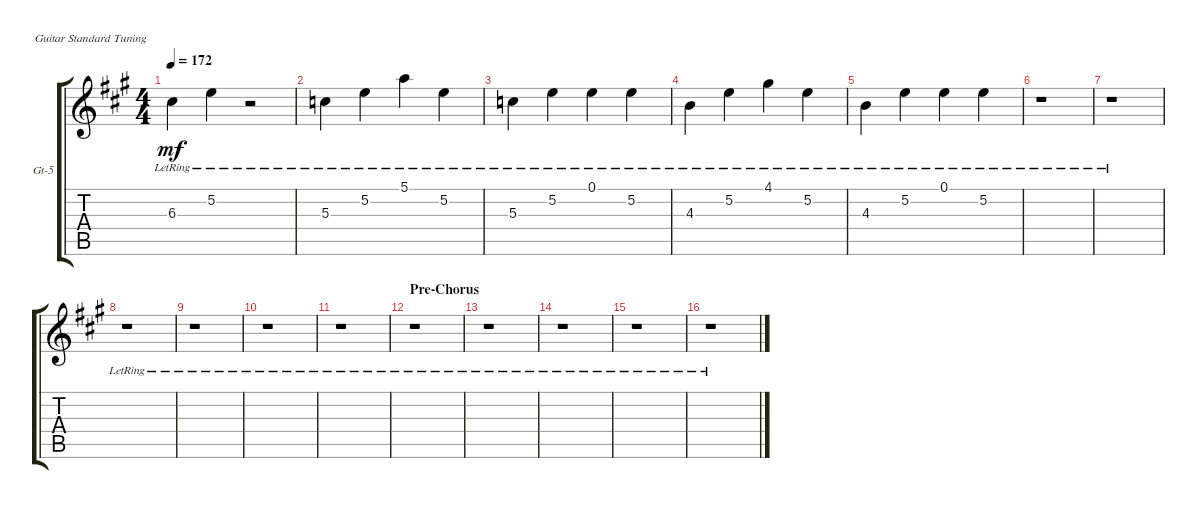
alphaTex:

\defaultSystemsLayout 4
\bracketExtendMode groupsimilarinstruments
\firstSystemTrackNameOrientation horizontal
\otherSystemsTrackNameOrientation horizontal
\track ("Guitar 5" "Gt-5") {instrument electricguitarclean}
\staff {score tabs}
\tuning (E4 B3 G3 D3 A2 E2)
\ts (4 4)
\tempo 172
\clef g2
\scale
0.333333
\ks a
6.3{lr}.4{dy mf} 5.2{lr}.4 r.2 |
\scale
0.333333 5.3{lr}.4 5.2{lr}.4 5.1{lr}.4 5.2{lr}.4 |
\scale
0.333333 5.3{lr}.4 5.2{lr}.4 0.1{lr}.4 5.2{lr}.4 |
\scale
0.333333 4.3{lr}.4 5.2{lr}.4 4.1{lr}.4 5.2{lr}.4 |
\scale
0.333333 4.3{lr}.4 5.2{lr}.4 0.1{lr}.4 5.2{lr}.4 |
\scale
0.333333 r.1 |
\scale
0.333333 r.1 |
\scale
0.333333 r.1 |
\scale
0.333333 r.1 |
\scale
0.333333 r.1 |
\scale
0.333333 r.1 |
\section ("" "Pre-Chorus")
r.1 |
r.1 |
r.1 |
r.1 |
r.1
